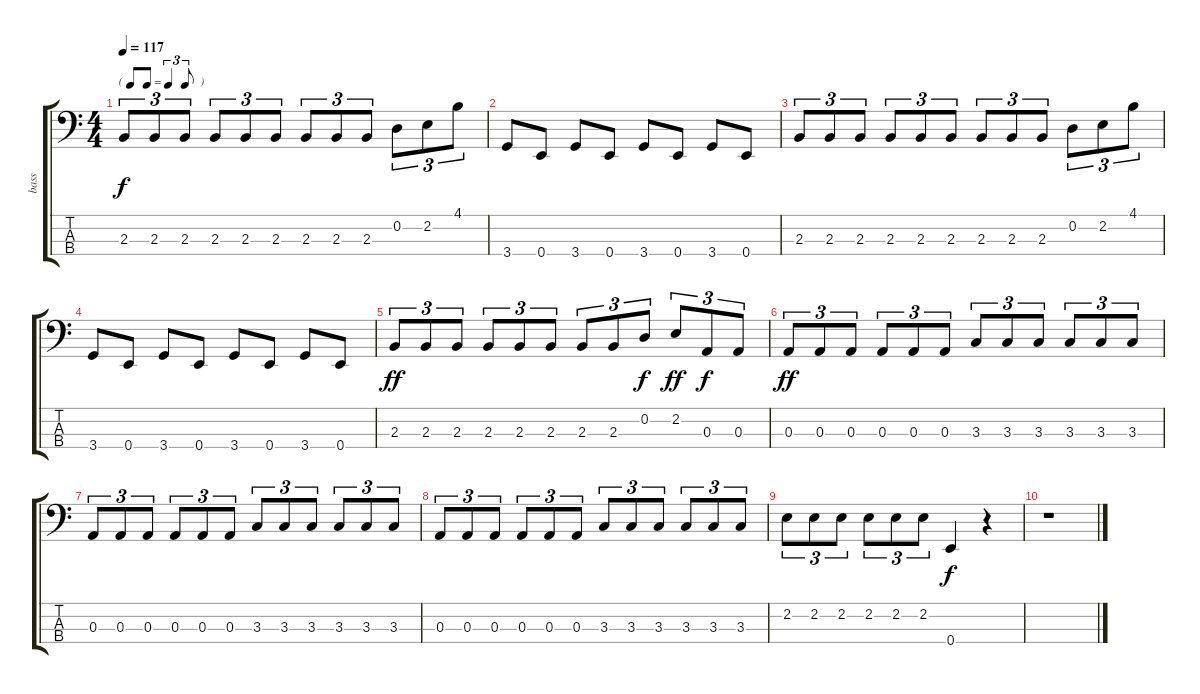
\track ("bass" "bass") {instrument electricbassfinger}
\staff {score tabs}
\tuning (G2 D2 A1 E1) {hide}
\ts (4 4)
\tf triplet8th
\tempo 117
\clef f4
\ks c
2.3.8{tu (3 2) dy f} 2.3.8{tu (3 2)} 2.3.8{tu (3 2)} 2.3.8{tu (3 2)} 2.3.8{tu (3 2)} 2.3.8{tu (3 2)} 2.3.8{tu (3 2)} 2.3.8{tu (3 2)} 2.3.8{tu (3 2)} 0.2.8{tu (3 2)} 2.2.8{tu (3 2)} 4.1.8{tu (3 2)} |
3.4.8 0.4.8 3.4.8 0.4.8 3.4.8 0.4.8 3.4.8 0.4.8 |
2.3.8{tu (3 2)} 2.3.8{tu (3 2)} 2.3.8{tu (3 2)} 2.3.8{tu (3 2)} 2.3.8{tu (3 2)} 2.3.8{tu (3 2)} 2.3.8{tu (3 2)} 2.3.8{tu (3 2)} 2.3.8{tu (3 2)} 0.2.8{tu (3 2)} 2.2.8{tu (3 2)} 4.1.8{tu (3 2)} |
3.4.8 0.4.8 3.4.8 0.4.8 3.4.8 0.4.8 3.4.8 0.4.8 |
2.3.8{tu (3 2) dy ff} 2.3.8{tu (3 2)} 2.3.8{tu (3 2)} 2.3.8{tu (3 2)} 2.3.8{tu (3 2)} 2.3.8{tu (3 2)} 2.3.8{tu (3 2)} 2.3.8{tu (3 2)} 0.2.8{tu (3 2) dy f} 2.2.8{tu (3 2) dy ff} 0.3.8{tu (3 2) dy f} 0.3.8{tu (3 2)} |
0.3.8{tu (3 2) dy ff} 0.3.8{tu (3 2)} 0.3.8{tu (3 2)} 0.3.8{tu (3 2)} 0.3.8{tu (3 2)} 0.3.8{tu (3 2)} 3.3.8{tu (3 2)} 3.3.8{tu (3 2)} 3.3.8{tu (3 2)} 3.3.8{tu (3 2)} 3.3.8{tu (3 2)} 3.3.8{tu (3 2)} |
0.3.8{tu (3 2)} 0.3.8{tu (3 2)} 0.3.8{tu (3 2)} 0.3.8{tu (3 2)} 0.3.8{tu (3 2)} 0.3.8{tu (3 2)} 3.3.8{tu (3 2)} 3.3.8{tu (3 2)} 3.3.8{tu (3 2)} 3.3.8{tu (3 2)} 3.3.8{tu (3 2)} 3.3.8{tu (3 2)} |
0.3.8{tu (3 2)} 0.3.8{tu (3 2)} 0.3.8{tu (3 2)} 0.3.8{tu (3 2)} 0.3.8{tu (3 2)} 0.3.8{tu (3 2)} 3.3.8{tu (3 2)} 3.3.8{tu (3 2)} 3.3.8{tu (3 2)} 3.3.8{tu (3 2)} 3.3.8{tu (3 2)} 3.3.8{tu (3 2)} |
2.2.8{tu (3 2)} 2.2.8{tu (3 2)} 2.2.8{tu (3 2)} 2.2.8{tu (3 2)} 2.2.8{tu (3 2)} 2.2.8{tu (3 2)} 0.4.4{dy f} r.4 |
r.1
